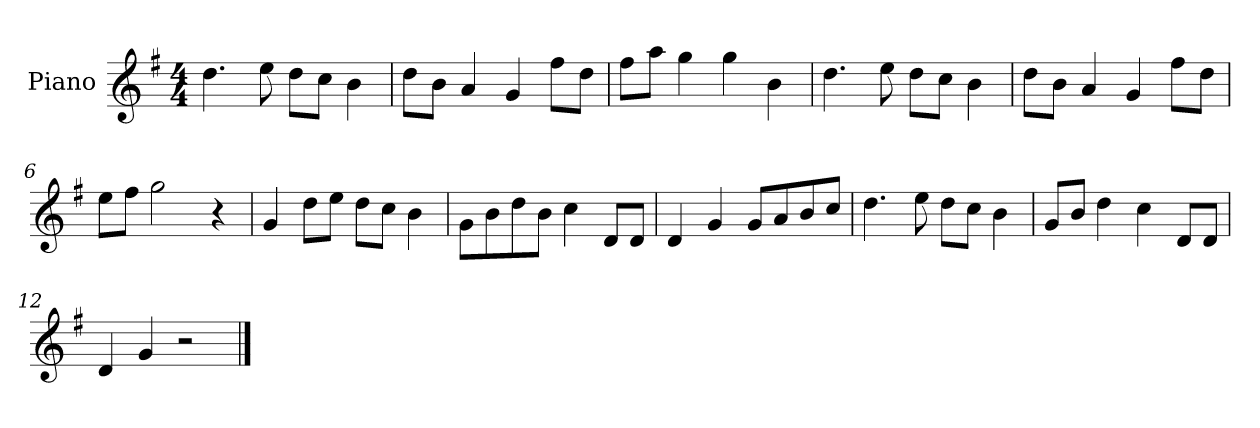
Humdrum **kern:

**kern
*part1
*staff1
*I"Piano
*I'P-no
*clefG2
*k[f#]
*M4/4
*MM90
=1
4.dd\
8ee\
8dd\L
8cc\J
4b\
=2
8dd\L
8b\J
4a/
4g/
8ff#\L
8dd\J
=3
8ff#\L
8aa\J
4gg\
4gg\
4b\
=4
4.dd\
8ee\
8dd\L
8cc\J
4b\
=5
8dd\L
8b\J
4a/
4g/
8ff#\L
8dd\J
=6
8ee\L
8ff#\J
2gg\
4r
!!LO:LB:g=z
=7
4g/
8dd\L
8ee\J
8dd\L
8cc\J
4b\
=8
8g\L
8b\
8dd\
8b\J
4cc\
8d/L
8d/J
=9
4d/
4g/
8g/L
8a/
8b/
8cc/J
=10
4.dd\
8ee\
8dd\L
8cc\J
4b\
=11
8g/L
8b/J
4dd\
4cc\
8d/L
8d/J
=12
4d/
4g/
2r
==
*-
